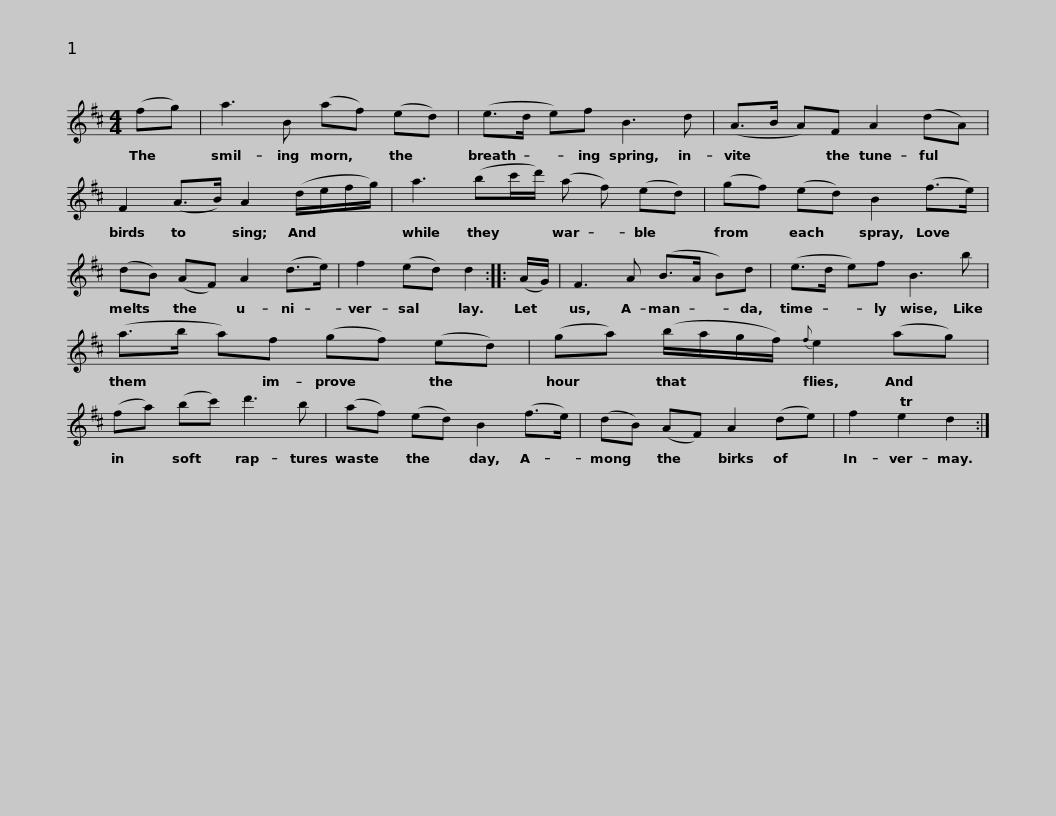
X:1
L:1/8
M:4/4
I:linebreak $
K:D
V:1 treble
V:1
 (fg) | a3 B (af) (ed) | (e>d e)f B3 d | (A>B A)F A2 (dA) | F2 (A>B) A2 (d/e/f/g/) |$ %5
 a3 (bc'/d'/) (a f) (ed) | (gf) (ed) B2 (f>e) | (dB) (AF) A2 (d>e) | f2 (ed) d2 :: (A/G/) |$ %10
 F3 A (B>A B)d | (e>d e)f B3 b | (a>b a)f (gf) (ed) | (ga) (b/a/g/f/){f} e2 (ag) |$ (fa) (bc') d'3 b | %15
 (af) (ed) B2 (f>e) | (dB) (AF) A2 (de) | f2 Te2 d2 :| %18
